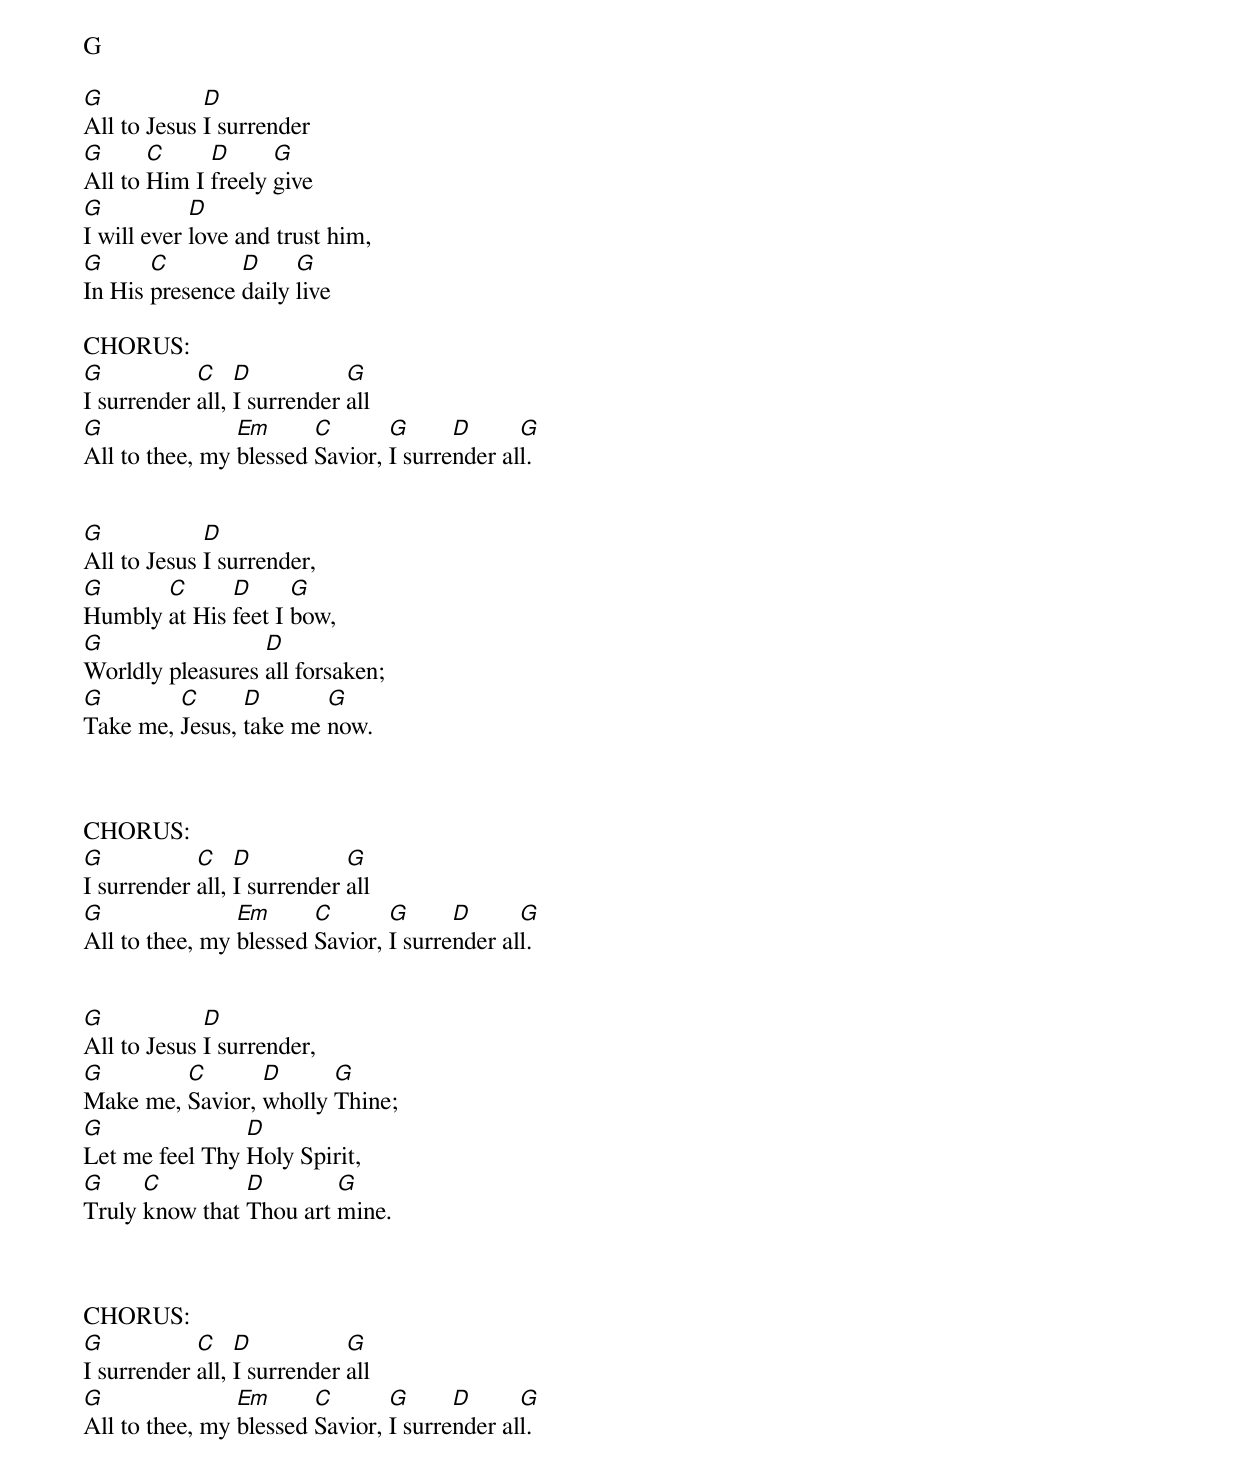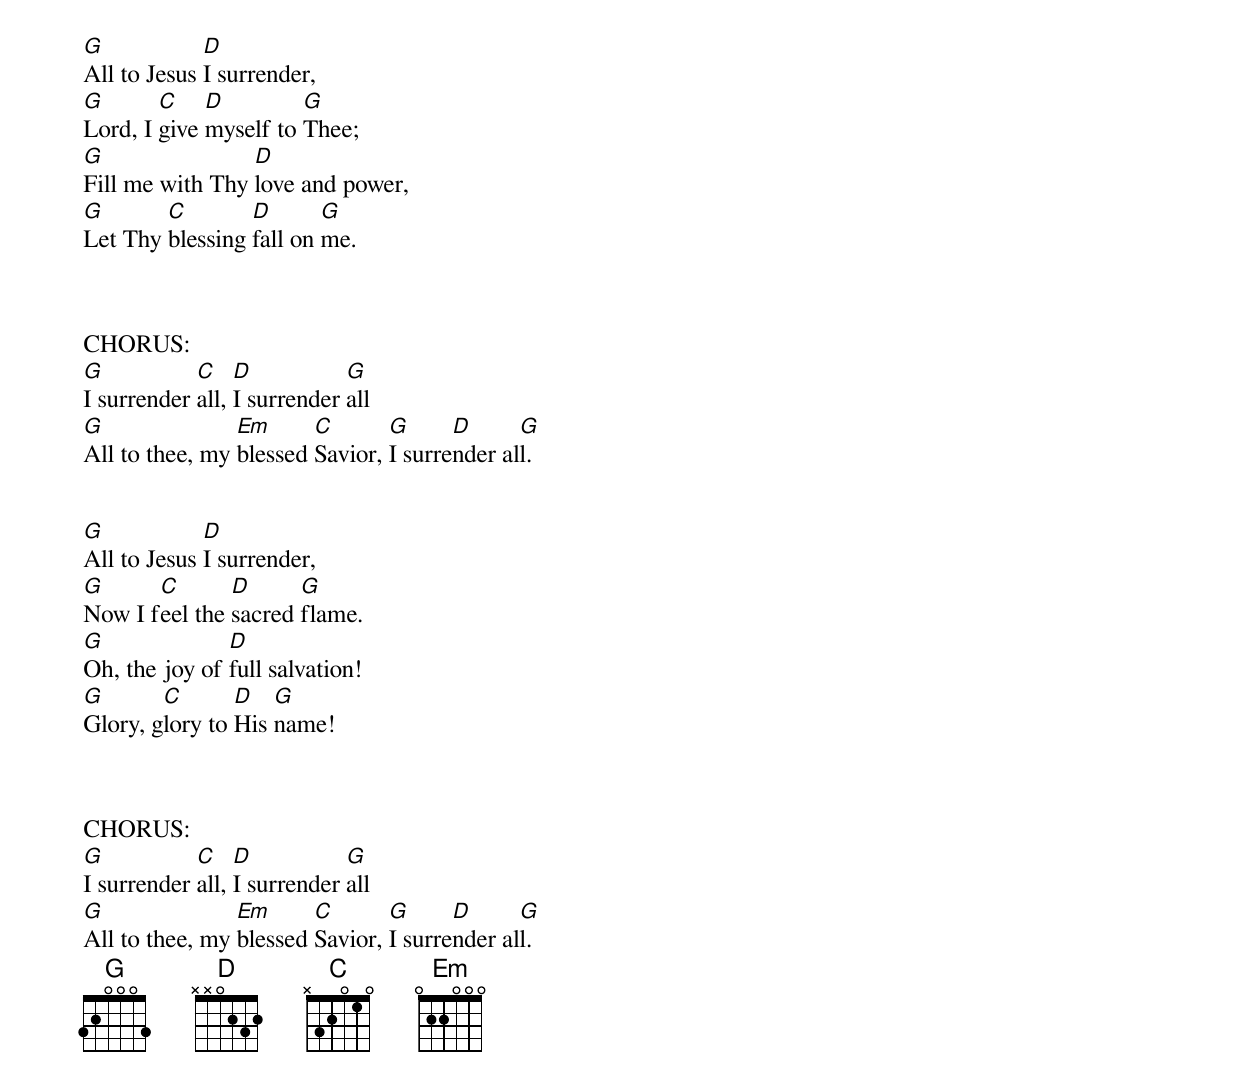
G

G            D
All to Jesus I surrender
G      C     D      G
All to Him I freely give
G           D
I will ever love and trust him,
G      C        D     G
In His presence daily live

CHORUS:
G           C    D           G
I surrender all, I surrender all
G               Em      C       G      D      G
All to thee, my blessed Savior, I surrender all.


G            D
All to Jesus I surrender,
G      C      D      G
Humbly at His feet I bow,
G                 D
Worldly pleasures all forsaken;
G        C      D       G
Take me, Jesus, take me now.



CHORUS:
G           C    D           G
I surrender all, I surrender all
G               Em      C       G      D      G
All to thee, my blessed Savior, I surrender all.


G            D
All to Jesus I surrender,
G        C       D      G
Make me, Savior, wholly Thine;
G               D
Let me feel Thy Holy Spirit,
G     C         D        G
Truly know that Thou art mine.



CHORUS:
G           C    D           G
I surrender all, I surrender all
G               Em      C       G      D      G
All to thee, my blessed Savior, I surrender all.


G            D
All to Jesus I surrender,
G       C    D         G
Lord, I give myself to Thee;
G                D
Fill me with Thy love and power,
G       C        D       G
Let Thy blessing fall on me.



CHORUS:
G           C    D           G
I surrender all, I surrender all
G               Em      C       G      D      G
All to thee, my blessed Savior, I surrender all.


G            D
All to Jesus I surrender,
G      C       D      G
Now I feel the sacred flame.
G              D
Oh, the joy of full salvation!
G       C       D   G
Glory, glory to His name!



CHORUS:
G           C    D           G
I surrender all, I surrender all
G               Em      C       G      D      G
All to thee, my blessed Savior, I surrender all.
